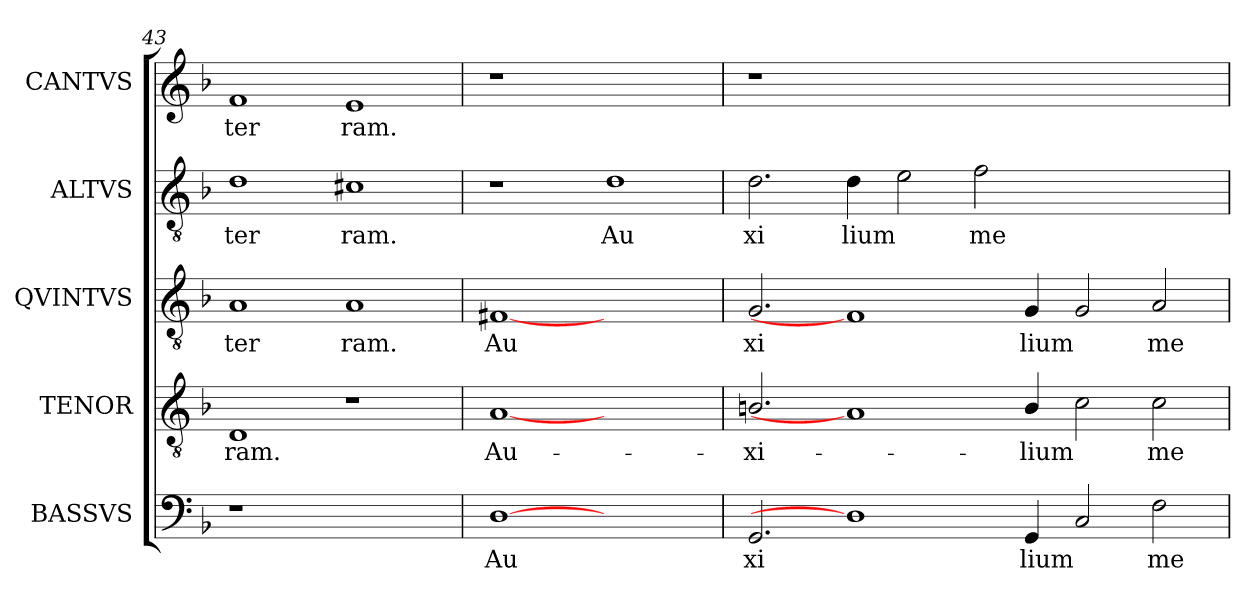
**kern	**text	**kern	**text	**kern	**text	**kern	**text	**kern	**text
*part5	*part5	*part4	*part4	*part3	*part3	*part2	*part2	*part1	*part1
*staff5	*staff5	*staff4	*staff4	*staff3	*staff3	*staff2	*staff2	*staff1	*staff1
*I"BASSVS	*	*I"TENOR	*	*I"QVINTVS	*	*I"ALTVS	*	*I"CANTVS	*
*clefF4	*	*clefGv2	*	*clefGv2	*	*clefGv2	*	*clefG2	*
*ITrd-3c-5	*	*ITrd-3c-5	*	*ITrd-3c-5	*	*ITrd-3c-5	*	*	*
*k[b-e-]	*	*k[b-e-]	*	*k[b-e-]	*	*k[b-e-]	*	*k[b-]	*
*B-:	*	*B-:	*	*B-:	*	*B-:	*	*F:	*
=43	=43	=43	=43	=43	=43	=43	=43	=43	=43
!	!	!	!LO:LY:b:cj	!	!LO:LY:b:cj	!	!LO:LY:b:cj	!	!LO:LY:b:cj
1r	.	1G	-ram.	1d	ter	1g	ter	1f	ter
!	!	!	!	!	!LO:LY:b:cj	!	!LO:LY:b:cj	!	!LO:LY:b:cj
1ryy	.	1r	.	1d	ram.	1f#X	ram.	1e	ram.
=44	=44	=44	=44	=44	=44	=44	=44	=44	=44
!	!LO:LY:b:cj	!	!LO:LY:b:cj	!	!LO:LY:b:cj	!	!	!	!
[1G	Au	[1d	Au-	[1Bn	Au	1r	.	1r	.
!	!	!	!	!	!	!	!LO:LY:b:cj	!	!
1ryy	.	1ryy	.	1ryy	.	1g	Au	1ryy	.
!!LO:LB:g=z
=45	=45	=45	=45	=45	=45	=45	=45	=45	=45
!	!LO:LY:b:cj	!	!LO:LY:b:cj	!	!LO:LY:b:cj	!	!LO:LY:b:cj	!	!
2.C/	xi	2.en/	-xi-	2.c/	xi	2.g\	xi	1r	.
!	!	!	!	!	!	!	!LO:LY:b:cj	!	!
1G]	.	1d]	.	1B]	.	4g\	lium	.	.
!	!	!	!	!	!	!	!LO:LY:b:cj	!	!
.	.	.	.	.	.	2a\	.	0ryy	.
!	!	!	!	!	!	!	!LO:LY:b:cj	!	!
.	.	.	.	.	.	2b-\	me	.	.
!	!LO:LY:b:cj	!	!LO:LY:b:cj	!	!LO:LY:b:cj	!	!	!	!
4C/	lium	4e/	-lium	4c/	lium	.	.	.	.
!	!LO:LY:b:cj	!	!LO:LY:b:cj	!	!LO:LY:b:cj	!	!	!	!
2F/	.	2f\	.	2c/	.	1ryy	.	.	.
!	!LO:LY:b:cj	!	!LO:LY:b:cj	!	!LO:LY:b:cj	!	!	!	!
2B-\	me	2f\	me-	2d/	me	.	.	.	.
=	=	=	=	=	=	=	=	=	=
*-	*-	*-	*-	*-	*-	*-	*-	*-	*-
